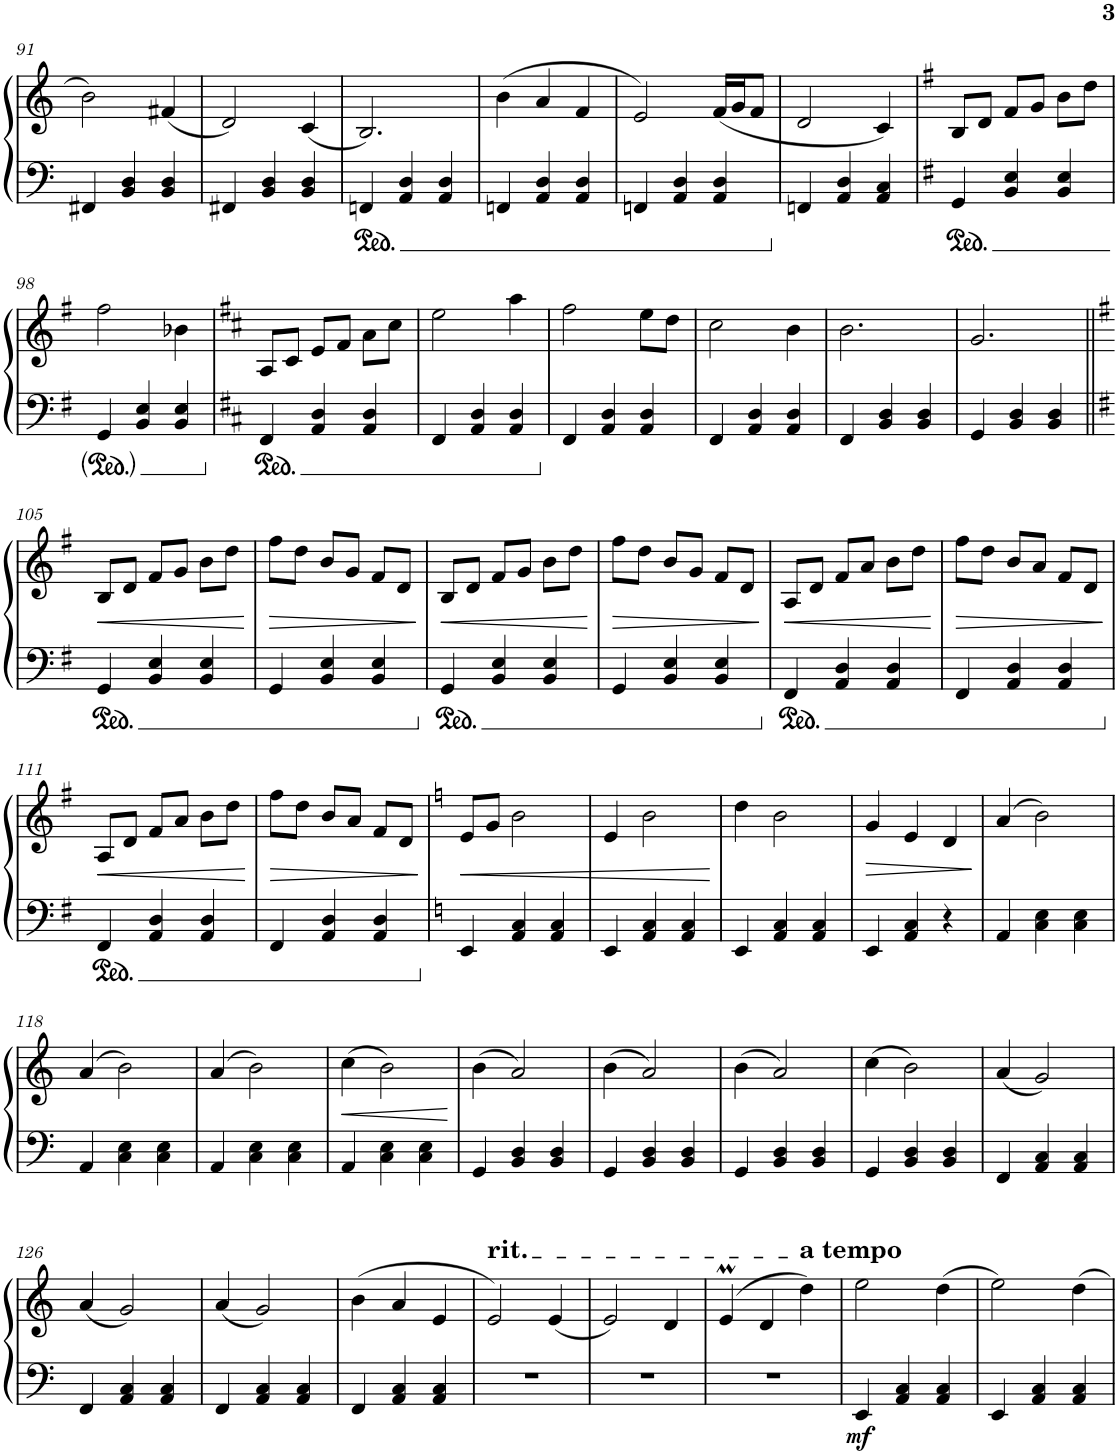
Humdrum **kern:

**kern	**kern	**dynam
*part1	*part1	*part1
*staff2	*staff1	*staff1/2
*I"Upright Piano	*	*
*I'Pno.	*	*
!!LO:PB:g=z
*clefF4	*clefG2	*
*k[]	*k[]	*
*M3/4	*M3/4	*
=91	=91	=91
4FF#X/	2b\	.
4BB/ 4D/	.	.
4BB/ 4D/	(4f#X/	.
=92	=92	=92
4FF#X/	2d/)	.
4BB/ 4D/	.	.
4BB/ 4D/	(4c/	.
=93	=93	=93
4FFn/	2.B/)	.
4AA/ 4D/	.	.
4AA/ 4D/	.	.
=94	=94	=94
4FFn/	(4b\	.
4AA/ 4D/	4a/	.
4AA/ 4D/	4f/	.
=95	=95	=95
4FFn/	2e/)	.
4AA/ 4D/	.	.
4AA/ 4D/	(16f/LL	.
.	16g/J	.
.	8f/J	.
=96	=96	=96
4FFn/	2d/	.
4AA/ 4D/	.	.
4AA/ 4C/	4c/)	.
=97	=97	=97
*k[f#]	*k[f#]	*
4GG/	8B/L	.
.	8d/J	.
4BB/ 4E/	8f#/L	.
.	8g/J	.
4BB/ 4E/	8b\L	.
.	8dd\J	.
!!LO:LB:g=z
=98	=98	=98
4GG/	2ff#\	.
4BB/ 4E/	.	.
4BB/ 4E/	4b-X\	.
=99	=99	=99
*k[f#c#]	*k[f#c#]	*
4FF#/	8A/L	.
.	8c#/J	.
4AA/ 4D/	8e/L	.
.	8f#/J	.
4AA/ 4D/	8a\L	.
.	8cc#\J	.
=100	=100	=100
4FF#/	2ee\	.
4AA/ 4D/	.	.
4AA/ 4D/	4aa\	.
=101	=101	=101
4FF#/	2ff#\	.
4AA/ 4D/	.	.
4AA/ 4D/	8ee\L	.
.	8dd\J	.
=102	=102	=102
4FF#/	2cc#\	.
4AA/ 4D/	.	.
4AA/ 4D/	4b\	.
=103	=103	=103
4FF#/	2.b\	.
4BB/ 4D/	.	.
4BB/ 4D/	.	.
=104	=104	=104
4GG/	2.g/	.
4BB/ 4D/	.	.
4BB/ 4D/	.	.
!!LO:LB:g=z
=105||	=105||	=105||
*k[f#]	*k[f#]	*
!	!	!LO:HP:b
4GG/	8B/L	<
.	8d/J	.
4BB/ 4E/	8f#/L	.
.	8g/J	.
4BB/ 4E/	8b\L	.
.	8dd\J	.
.	.	[
=106	=106	=106
!	!	!LO:HP:b
4GG/	8ff#\L	>
.	8dd\J	.
4BB/ 4E/	8b/L	.
.	8g/J	.
4BB/ 4E/	8f#/L	.
.	8d/J	.
.	.	]
=107	=107	=107
!	!	!LO:HP:b
4GG/	8B/L	<
.	8d/J	.
4BB/ 4E/	8f#/L	.
.	8g/J	.
4BB/ 4E/	8b\L	.
.	8dd\J	.
.	.	[
=108	=108	=108
!	!	!LO:HP:b
4GG/	8ff#\L	>
.	8dd\J	.
4BB/ 4E/	8b/L	.
.	8g/J	.
4BB/ 4E/	8f#/L	.
.	8d/J	.
.	.	]
=109	=109	=109
!	!	!LO:HP:b
4FF#/	8A/L	<
.	8d/J	.
4AA/ 4D/	8f#/L	.
.	8a/J	.
4AA/ 4D/	8b\L	.
.	8dd\J	.
.	.	[
=110	=110	=110
!	!	!LO:HP:b
4FF#/	8ff#\L	>
.	8dd\J	.
4AA/ 4D/	8b/L	.
.	8a/J	.
4AA/ 4D/	8f#/L	.
.	8d/J	.
.	.	]
!!LO:LB:g=z
=111	=111	=111
!	!	!LO:HP:b
4FF#/	8A/L	<
.	8d/J	.
4AA/ 4D/	8f#/L	.
.	8a/J	.
4AA/ 4D/	8b\L	.
.	8dd\J	.
.	.	[
=112	=112	=112
!	!	!LO:HP:b
4FF#/	8ff#\L	>
.	8dd\J	.
4AA/ 4D/	8b/L	.
.	8a/J	.
4AA/ 4D/	8f#/L	.
.	8d/J	.
.	.	]
=113	=113	=113
*k[]	*k[]	*
!	!	!LO:HP:b
4EE/	8e/L	<
.	8g/J	.
4AA/ 4C/	2b\	.
4AA/ 4C/	.	.
=114	=114	=114
4EE/	4e/	.
4AA/ 4C/	2b\	.
4AA/ 4C/	.	.
.	.	[
=115	=115	=115
4EE/	4dd\	.
4AA/ 4C/	2b\	.
4AA/ 4C/	.	.
=116	=116	=116
!	!	!LO:HP:b
4EE/	4g/	>
4AA/ 4C/	4e/	.
4r	4d/	.
.	.	]
=117	=117	=117
4AA/	(4a/	.
4C\ 4E\	2b\)	.
4C\ 4E\	.	.
!!LO:LB:g=z
=118	=118	=118
4AA/	(4a/	.
4C\ 4E\	2b\)	.
4C\ 4E\	.	.
=119	=119	=119
4AA/	(4a/	.
4C\ 4E\	2b\)	.
4C\ 4E\	.	.
=120	=120	=120
!	!	!LO:HP:b
4AA/	(4cc\	<
4C\ 4E\	2b\)	.
4C\ 4E\	.	.
.	.	[
=121	=121	=121
4GG/	(4b\	.
4BB/ 4D/	2a/)	.
4BB/ 4D/	.	.
=122	=122	=122
4GG/	(4b\	.
4BB/ 4D/	2a/)	.
4BB/ 4D/	.	.
=123	=123	=123
4GG/	(4b\	.
4BB/ 4D/	2a/)	.
4BB/ 4D/	.	.
=124	=124	=124
4GG/	(4cc\	.
4BB/ 4D/	2b\)	.
4BB/ 4D/	.	.
=125	=125	=125
4FF/	(4a/	.
4AA/ 4C/	2g/)	.
4AA/ 4C/	.	.
!!LO:LB:g=z
=126	=126	=126
4FF/	(4a/	.
4AA/ 4C/	2g/)	.
4AA/ 4C/	.	.
=127	=127	=127
4FF/	(4a/	.
4AA/ 4C/	2g/)	.
4AA/ 4C/	.	.
=128	=128	=128
4FF/	(4b\	.
4AA/ 4C/	4a/	.
4AA/ 4C/	4e/	.
=129	=129	=129
!	!LO:TX:a:t=rit.	!
2.r	2e/)	.
.	(4e/	.
=130	=130	=130
2.r	2e/)	.
.	4d/	.
=131	=131	=131
2.r	(4em/	.
.	4d/	.
!	!LO:TX:a:B:t=a tempo	!
.	4dd\)	.
=132	=132	=132
!	!	!LO:DY:b=2
4EE/	2ee\	mf
4AA/ 4C/	.	.
4AA/ 4C/	(4dd\	.
=133	=133	=133
4EE/	2ee\)	.
4AA/ 4C/	.	.
4AA/ 4C/	4dd\	.
=	=	=
*-	*-	*-
